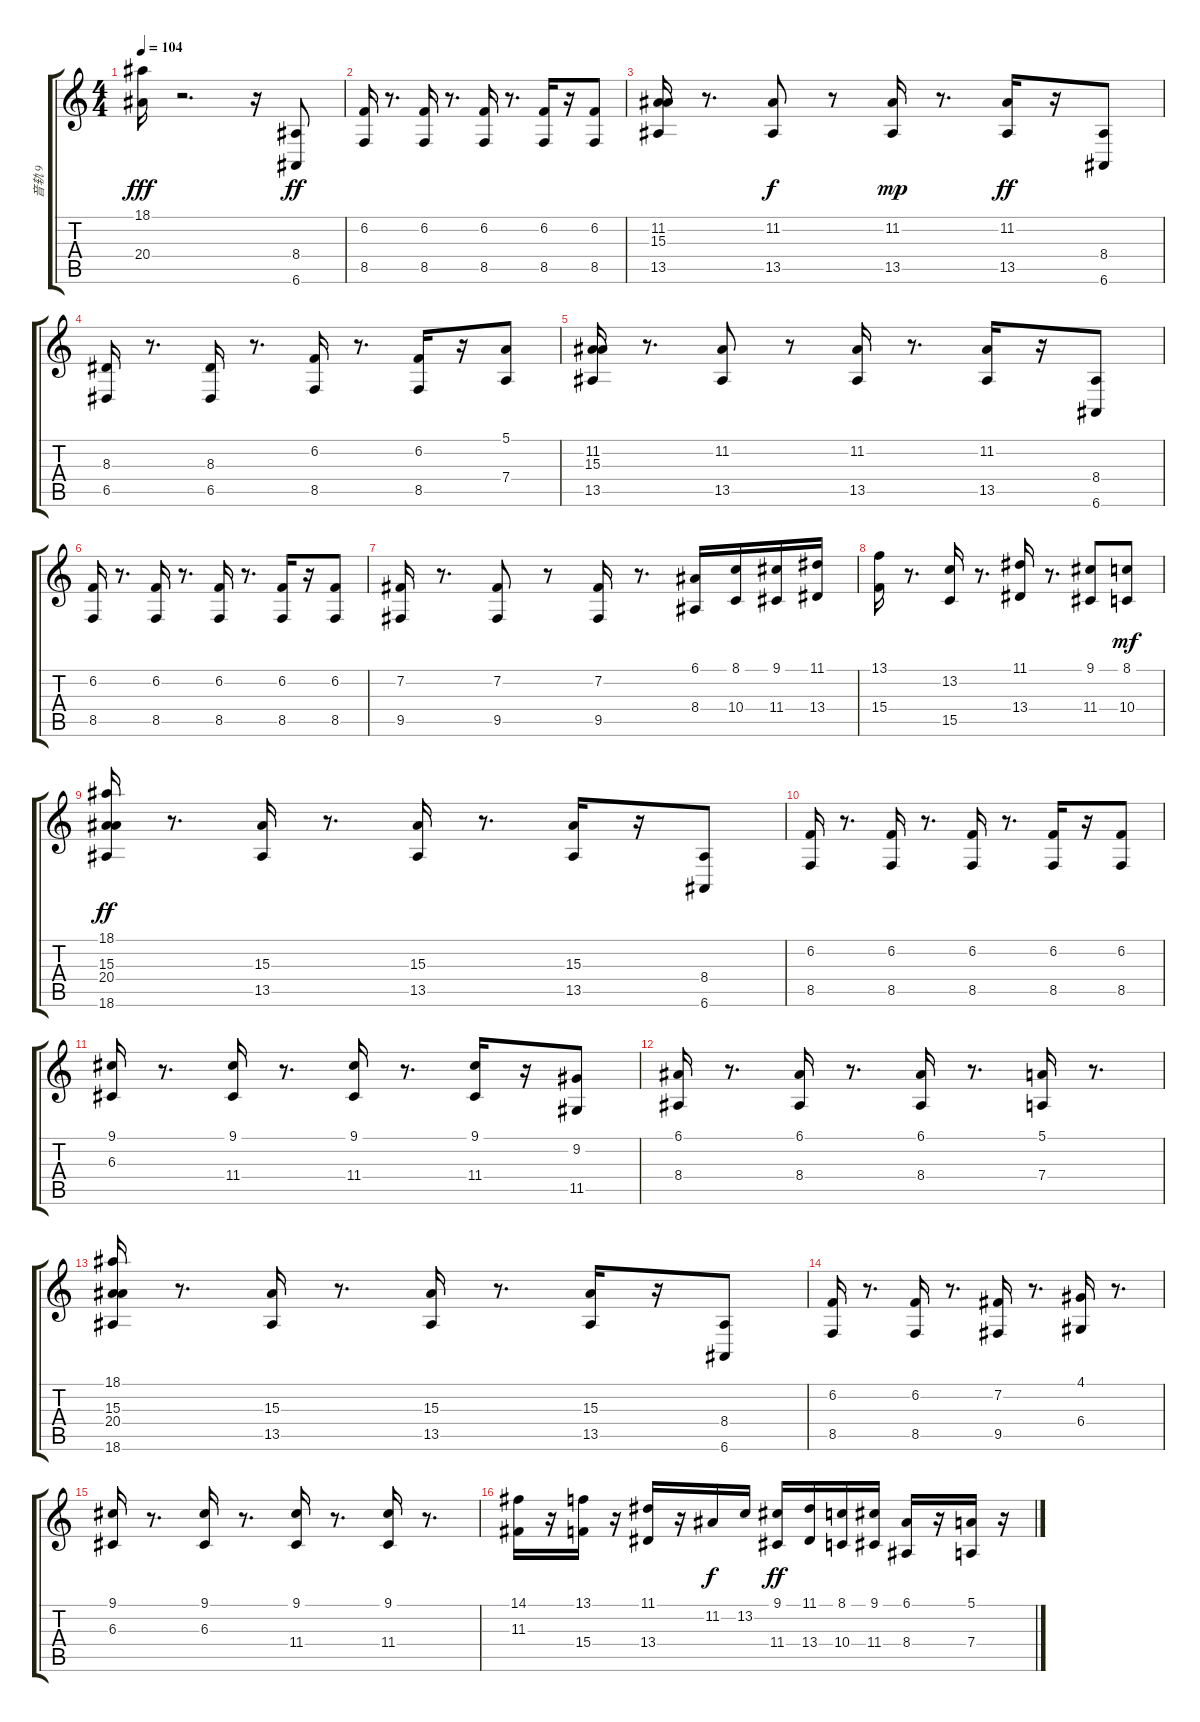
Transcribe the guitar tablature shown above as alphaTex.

\track ("音轨 9" "音轨 9") {instrument orchestrahit}
\staff {score tabs}
\tuning (E4 B3 G3 D3 A2 E2) {hide}
\ts (4 4)
\tempo 104
\clef g2
\ks c
(18.1 20.4).16{dy fff} r.2{d} r.16 (8.4 6.6).8{dy ff} |
(6.2 8.5).16 r.8{d} (6.2 8.5).16 r.8{d} (6.2 8.5).16 r.8{d} (6.2 8.5).16 r.16 (6.2 8.5).8 |
(11.2 15.3 13.5).16 r.8{d} (11.2 13.5).8{dy f} r.8 (11.2 13.5).16{dy mp} r.8{d} (11.2 13.5).16{dy ff} r.16 (8.4 6.6).8 |
(8.3 6.5).16 r.8{d} (8.3 6.5).16 r.8{d} (6.2 8.5).16 r.8{d} (6.2 8.5).16 r.16 (5.1 7.4).8 |
(11.2 15.3 13.5).16 r.8{d} (11.2 13.5).8 r.8 (11.2 13.5).16 r.8{d} (11.2 13.5).16 r.16 (8.4 6.6).8 |
(6.2 8.5).16 r.8{d} (6.2 8.5).16 r.8{d} (6.2 8.5).16 r.8{d} (6.2 8.5).16 r.16 (6.2 8.5).8 |
(7.2 9.5).16 r.8{d} (7.2 9.5).8 r.8 (7.2 9.5).16 r.8{d} (6.1 8.4).16 (8.1 10.4).16 (9.1 11.4).16 (11.1 13.4).16 |
(13.1 15.4).16 r.8{d} (13.2 15.5).16 r.8{d} (11.1 13.4).16 r.8{d} (9.1 11.4).8 (8.1 10.4).8{dy mf} |
(18.1 15.3 20.4 18.6).16{dy ff} r.8{d} (15.3 13.5).16 r.8{d} (15.3 13.5).16 r.8{d} (15.3 13.5).16 r.16 (8.4 6.6).8 |
(6.2 8.5).16 r.8{d} (6.2 8.5).16 r.8{d} (6.2 8.5).16 r.8{d} (6.2 8.5).16 r.16 (6.2 8.5).8 |
(9.1 6.3).16 r.8{d} (9.1 11.4).16 r.8{d} (9.1 11.4).16 r.8{d} (9.1 11.4).16 r.16 (9.2 11.5).8 |
(6.1 8.4).16 r.8{d} (6.1 8.4).16 r.8{d} (6.1 8.4).16 r.8{d} (5.1 7.4).16 r.8{d} |
(18.1 15.3 20.4 18.6).16 r.8{d} (15.3 13.5).16 r.8{d} (15.3 13.5).16 r.8{d} (15.3 13.5).16 r.16 (8.4 6.6).8 |
(6.2 8.5).16 r.8{d} (6.2 8.5).16 r.8{d} (7.2 9.5).16 r.8{d} (4.1 6.4).16 r.8{d} |
(9.1 6.3).16 r.8{d} (9.1 6.3).16 r.8{d} (9.1 11.4).16 r.8{d} (9.1 11.4).16 r.8{d} |
(14.1 11.3).16 r.16 (13.1 15.4).16 r.16 (11.1 13.4).16 r.16 11.2.16{dy f} 13.2.16 (9.1 11.4).16{dy ff} (11.1 13.4).16 (8.1 10.4).16 (9.1 11.4).16 (6.1 8.4).16 r.16 (5.1 7.4).16 r.16
